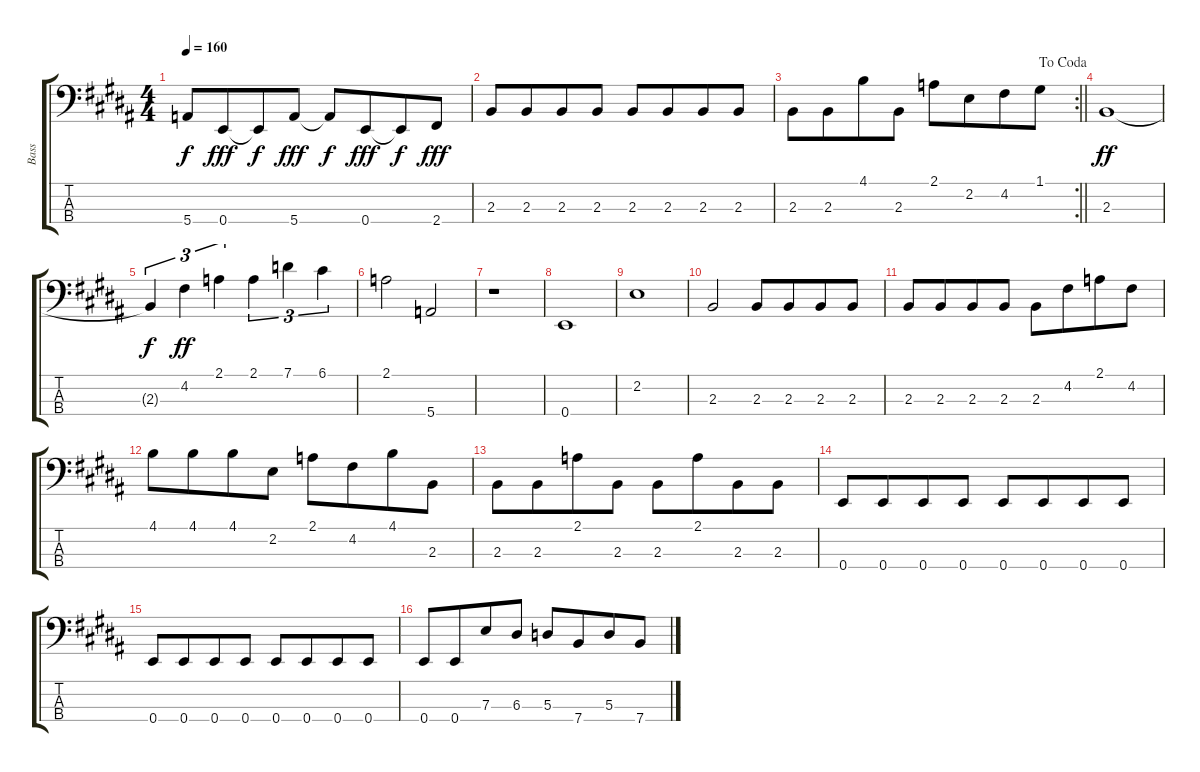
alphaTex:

\track ("Bass" "Bass") {instrument electricbassfinger}
\staff {score tabs}
\tuning (G2 D2 A1 E1) {hide}
\ts (4 4)
\tempo 160
\clef f4
\ks b
5.4{t}.8{dy f} 0.4.8{dy fff beam merge} 0.4{t}.8{dy f} 5.4.8{dy fff} 5.4{t}.8{dy f} 0.4.8{dy fff beam merge} 0.4{t}.8{dy f} 2.4.8{dy fff} |
2.3.8 2.3.8{beam merge} 2.3.8 2.3.8 2.3.8 2.3.8{beam merge} 2.3.8 2.3.8 |
\rc 2
\jump dacoda
\barLineRight lightlight
2.3.8 2.3.8{beam merge} 4.1.8 2.3.8 2.1.8 2.2.8{beam merge} 4.2.8 1.1.8 |
2.3.1{dy ff} |
2.3{t}.4{tu (3 2) dy f} 4.2.4{tu (3 2) dy ff} 2.1.4{tu (3 2)} 2.1.4{tu (3 2)} 7.1.4{tu (3 2)} 6.1.4{tu (3 2)} |
2.1.2 5.4.2 |
r.1 |
0.4.1 |
2.2.1 |
2.3.2 2.3.8 2.3.8{beam merge} 2.3.8 2.3.8 |
2.3.8 2.3.8{beam merge} 2.3.8 2.3.8 2.3.8 4.2.8{beam merge} 2.1.8 4.2.8 |
4.1.8 4.1.8{beam merge} 4.1.8 2.2.8 2.1.8 4.2.8{beam merge} 4.1.8 2.3.8 |
2.3.8 2.3.8{beam merge} 2.1.8 2.3.8 2.3.8 2.1.8{beam merge} 2.3.8 2.3.8 |
0.4.8 0.4.8{beam merge} 0.4.8 0.4.8 0.4.8 0.4.8{beam merge} 0.4.8 0.4.8 |
0.4.8 0.4.8{beam merge} 0.4.8 0.4.8 0.4.8 0.4.8{beam merge} 0.4.8 0.4.8 |
0.4.8 0.4.8{beam merge} 7.3.8 6.3.8 5.3.8 7.4.8{beam merge} 5.3.8 7.4.8
